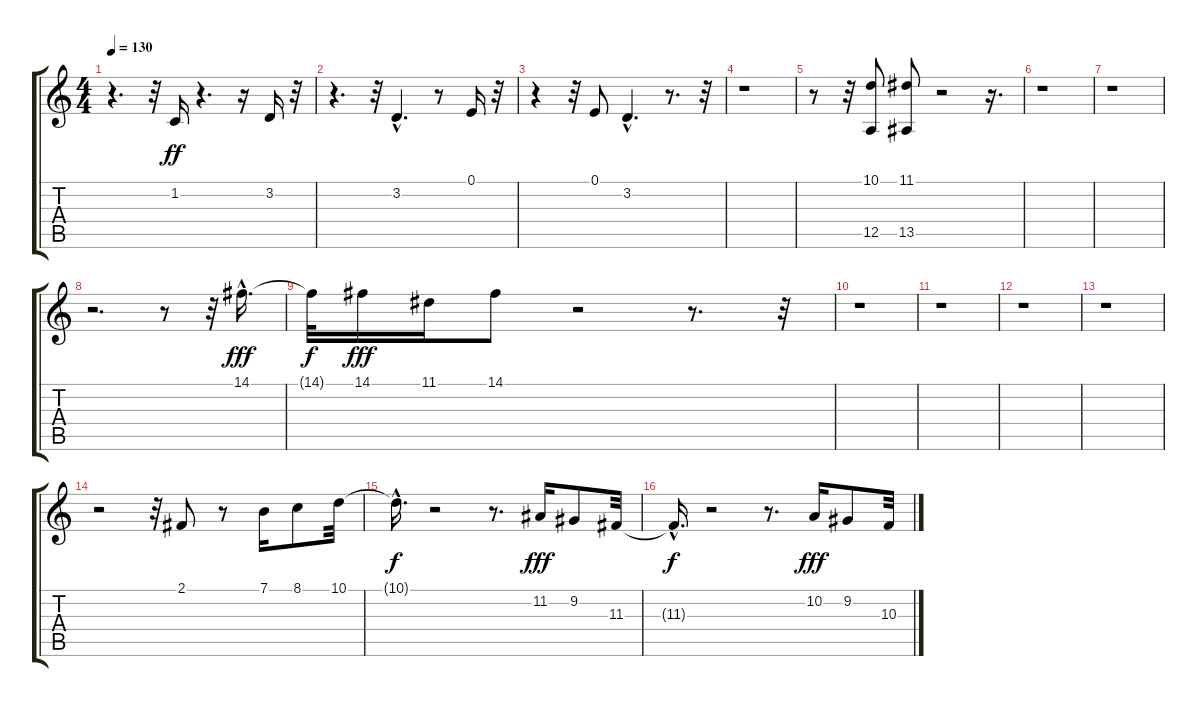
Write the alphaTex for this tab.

\track "" {instrument vibraphone}
\staff {score tabs}
\tuning (E4 B3 G3 D3 A2 E2) {hide}
\ts (4 4)
\tempo 130
\clef g2
\ks c
r.4{d dy ff} r.32 1.2.16 r.4{d} r.16 3.2.16 r.32 |
r.4{d} r.32 3.2{hac}.4{d} r.8 0.1.16 r.32 |
r.4 r.32 0.1.8{balance 15} 3.2{hac}.4{d balance 0} r.8{d} r.32 |
r.1 |
r.8 r.32 (10.1 12.5).8{balance 3} (11.1 13.5).8 r.2 r.16{d} |
r.1 |
r.1 |
r.2{d} r.8 r.32 14.1{hac}.16{d dy fff volume 12 balance 12 instrument kalimba} |
14.1{t}.32{dy f} 14.1.16{dy fff volume 12} 11.1.16{volume 12} 14.1.8{volume 12} r.2 r.8{d} r.32 |
r.1 |
r.1 |
r.1 |
r.1 |
r.2 r.32 2.1.8{volume 12} r.8 7.1.16{volume 12} 8.1.8{volume 12} 10.1.32{volume 12} |
10.1{hac t}.16{d dy f} r.2 r.8{d} 11.2.16{dy fff volume 12} 9.2.8{volume 12} 11.3.32{volume 12} |
11.3{hac t}.16{d dy f} r.2 r.8{d} 10.2.16{dy fff volume 12} 9.2.8{volume 12} 10.3.32{volume 12}
